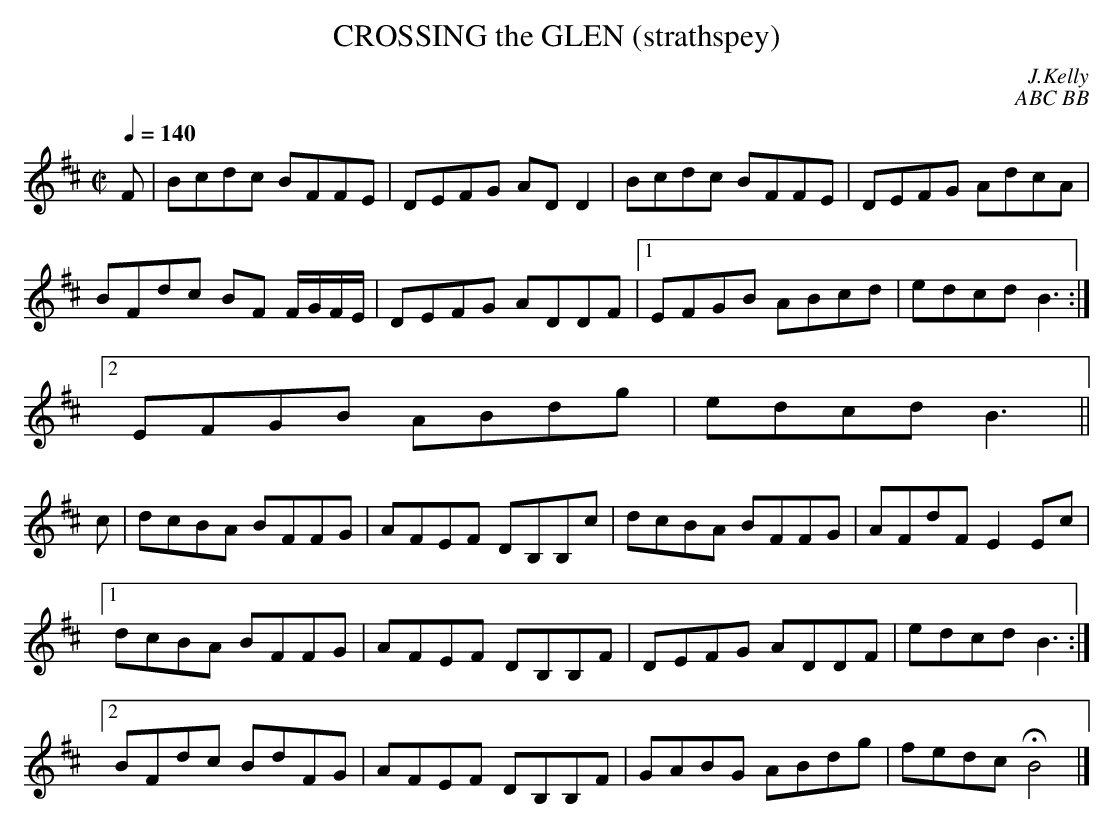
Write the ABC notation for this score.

X:1
T:CROSSING the GLEN (strathspey)
C:J.Kelly
C:ABC BB
M:C|
L:1/8
Q:1/4=140
K:Bm
F|Bcdc BFFE|DEFG ADD2|Bcdc BFFE|DEFG AdcA|
BFdc BF F/G/F/E/|DEFG ADDF|1 EFGB ABcd|edcd B3:|
[2 EFGB ABdg|edcd B3||
c|dcBA BFFG|AFEF DB,B,c|dcBA BFFG|AFdF E2Ec|
[1 dcBA BFFG|AFEF DB,B,F|DEFG ADDF|edcd B3:|
[2 BFdc BdFG|AFEF DB,B,F|GABG ABdg|fedc HB4|]
